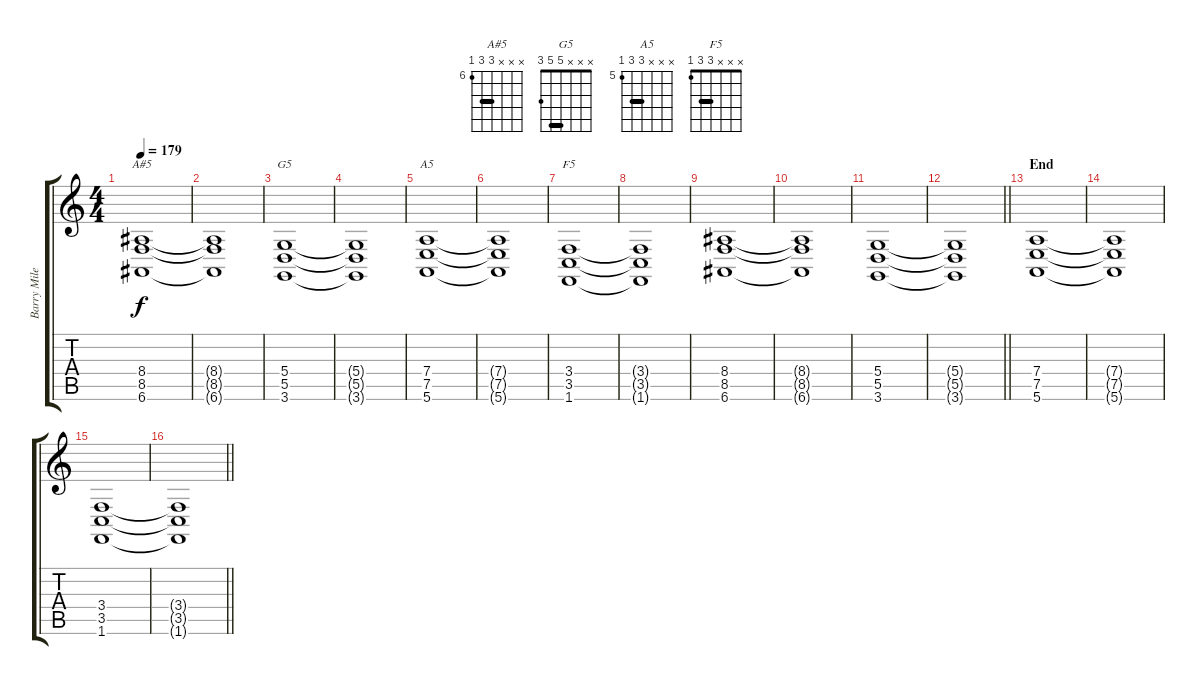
\track ("Barry Miles" "Barry Mile") {instrument pad1newage}
\staff {score tabs}
\tuning (E4 B3 G3 D3 A2 E2) {hide}
\chord ("A#5" x x x 8 8 6) {firstfret 6 barre 8}
\chord ("G5" x x x 5 5 3) {barre 5}
\chord ("A5" x x x 7 7 5) {firstfret 5 barre 7}
\chord ("F5" x x x 3 3 1) {barre 3}
\ts (4 4)
\tempo 179
\clef g2
\ks c
(8.4 8.5 6.6).1{ch "A#5" dy f} |
(8.4{t} 8.5{t} 6.6{t}).1 |
(5.4 5.5 3.6).1{ch "G5"} |
(5.4{t} 5.5{t} 3.6{t}).1 |
(7.4 7.5 5.6).1{ch "A5"} |
(7.4{t} 7.5{t} 5.6{t}).1 |
(3.4 3.5 1.6).1{ch "F5"} |
(3.4{t} 3.5{t} 1.6{t}).1 |
(8.4 8.5 6.6).1 |
(8.4{t} 8.5{t} 6.6{t}).1 |
(5.4 5.5 3.6).1 |
\barLineRight lightlight
(5.4{t} 5.5{t} 3.6{t}).1 |
\section ("" "End")
(7.4 7.5 5.6).1 |
(7.4{t} 7.5{t} 5.6{t}).1 |
(3.4 3.5 1.6).1 |
\barLineRight lightlight
(3.4{t} 3.5{t} 1.6{t}).1
